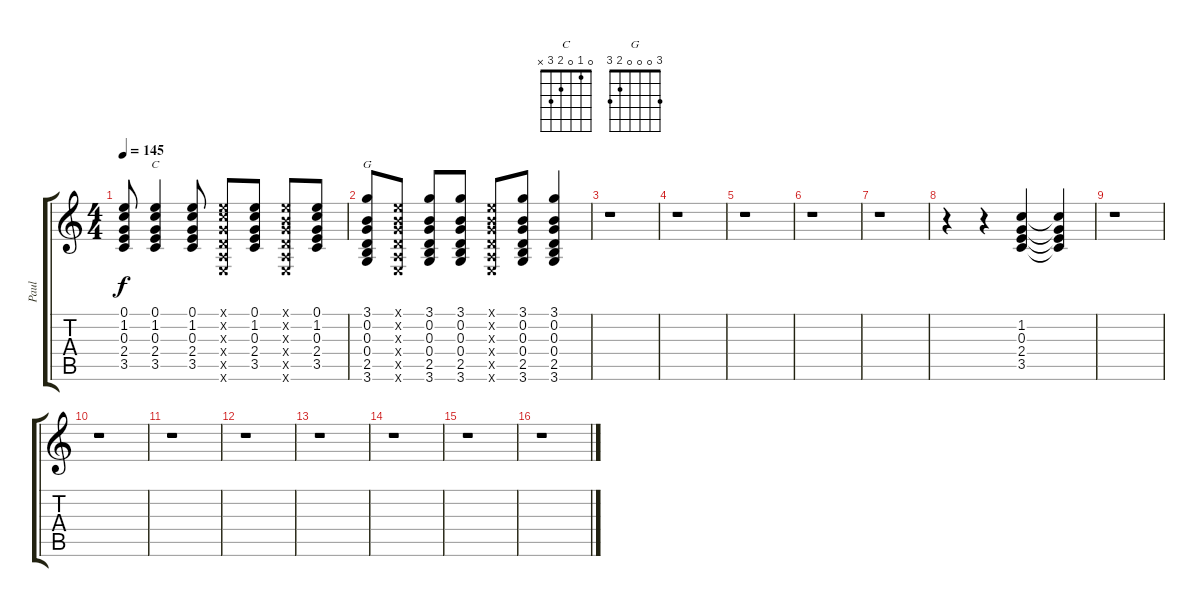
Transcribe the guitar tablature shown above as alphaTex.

\track ("Paul" "Paul") {instrument distortionguitar}
\staff {score tabs}
\tuning (E4 B3 G3 D3 A2 E2) {hide}
\chord ("C" 0 1 0 2 3 x)
\chord ("G" 3 0 0 0 2 3)
\ts (4 4)
\tempo 145
\clef g2
\ks c
(0.1 1.2 0.3 2.4 3.5).8{dy f} (0.1 1.2 0.3 2.4 3.5).4{ch "C"} (0.1 1.2 0.3 2.4 3.5).8 (0.1{x} 1.2{x} 0.3{x} 0.4{x} 0.5{x} 0.6{x}).8 (0.1 1.2 0.3 2.4 3.5).8 (0.1{x} 0.2{x} 0.3{x} 0.4{x} 0.5{x} 0.6{x}).8 (0.1 1.2 0.3 2.4 3.5).8 |
(3.1 0.2 0.3 0.4 2.5 3.6).8{ch "G"} (0.1{x} 0.2{x} 0.3{x} 0.4{x} 0.5{x} 0.6{x}).8 (3.1 0.2 0.3 0.4 2.5 3.6).8 (3.1 0.2 0.3 0.4 2.5 3.6).8 (0.1{x} 0.2{x} 0.3{x} 0.4{x} 0.5{x} 0.6{x}).8 (3.1 0.2 0.3 0.4 2.5 3.6).8 (3.1 0.2 0.3 0.4 2.5 3.6).4 |
r.1 |
r.1 |
r.1 |
r.1 |
r.1 |
r.4 r.4 (1.2 0.3 2.4 3.5).4 (1.2{t} 0.3{t} 2.4{t} 3.5{t}).4 |
r.1 |
r.1 |
r.1 |
r.1 |
r.1 |
r.1 |
r.1 |
r.1
